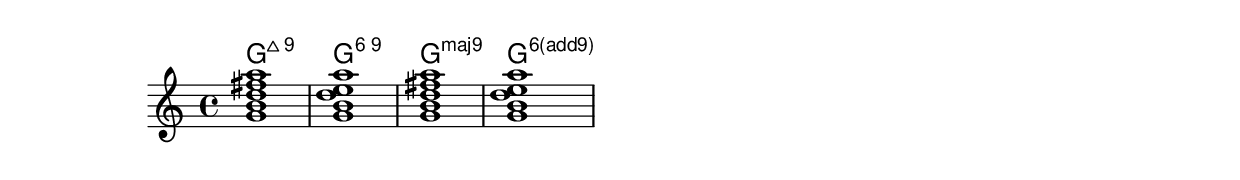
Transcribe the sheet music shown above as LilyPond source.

%% Do not edit this file; it is automatically
%% generated from LSR http://lsr.dsi.unimi.it
%% This file is in the public domain.
\version "2.13.4"

\header {
  lsrtags = "chords"

%% Translation of GIT committish: b2d4318d6c53df8469dfa4da09b27c15a374d0ca
  texidoces = "
Se puede usar la propiedad @code{chordNameExceptions} para
almacenar una lista de notaciones espaciales para acordes
específicos.

"
  doctitlees = "Excepciones para los nombres de acorde"


%% Translation of GIT committish: d96023d8792c8af202c7cb8508010c0d3648899d
  texidocde = "
Die Eigenschaft @code{chordNameExceptions} kann benutzt werden, um eine
Liste an besonderen Notationen für bestimmte Akkorde zu speichern.

"
  doctitlede = "Akkordsymbolausnahmen"

  texidoc = "
The property @code{chordNameExceptions} can be used to store a list of
special notations for specific chords.

"
  doctitle = "Chord name exceptions"
} % begin verbatim

% modify maj9 and 6(add9)
% Exception music is chords with markups
chExceptionMusic = {
  <c e g b d'>1-\markup { \super "maj9" }
  <c e g a d'>1-\markup { \super "6(add9)" }
}

% Convert music to list and prepend to existing exceptions.
chExceptions = #( append
  ( sequential-music-to-chord-exceptions chExceptionMusic #t)
  ignatzekExceptions)

theMusic = \chordmode {
  g1:maj9 g1:6.9
  \set chordNameExceptions = #chExceptions
  g1:maj9 g1:6.9
}

\layout {
  ragged-right = ##t
}

<< \context ChordNames \theMusic
   \context Voice \theMusic
>>

